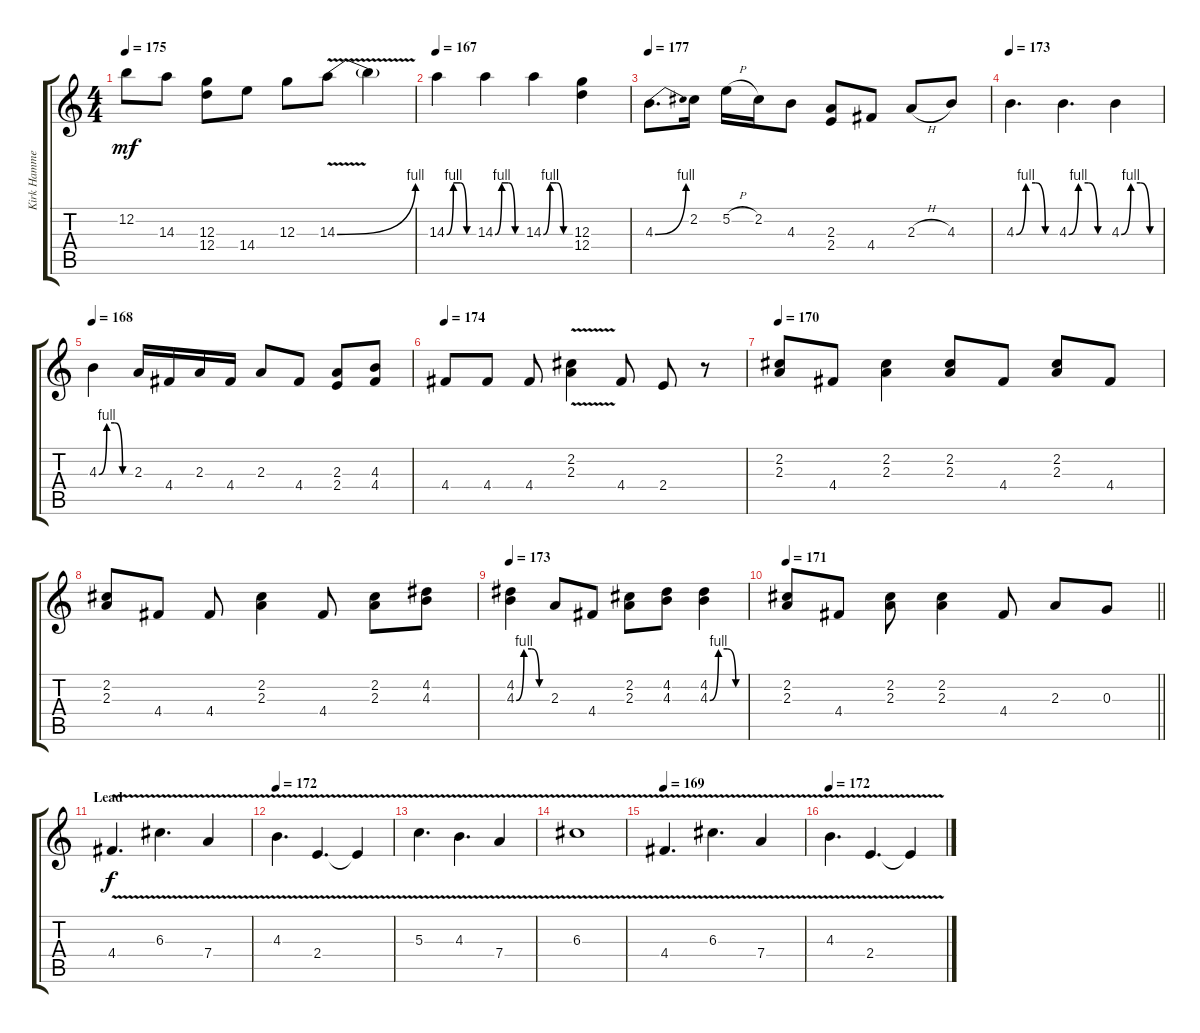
\track ("Kirk Hammett" "Kirk Hamme") {instrument distortionguitar}
\staff {score tabs}
\tuning (E4 B3 G3 D3 A2 E2) {hide}
\ts (4 4)
\tempo 175
\clef g2
\ks c
12.2.8{dy mf} 14.3.8 (12.3 12.4).8 14.4.8 12.3.8 14.3{be (bend 0 0 60 4) v}.8 14.3{t}.4 |
\tempo 167
14.3{be (custom 0 0 15 4 30 4 45 0 60 0)}.4 14.3{be (custom 0 0 15 4 30 4 45 0 60 0)}.4 14.3{be (custom 0 0 15 4 30 4 45 0 60 0)}.4 (12.3 12.4).4 |
\tempo 177
4.3{be (bend 0 0 60 4)}.8{d} 2.2.16 5.2{h}.16 2.2.16 4.3.8 (2.3 2.4).8 4.4.8 2.3{h}.8 4.3.8 |
\tempo 173
4.3{be (custom 0 0 15 4 30 4 45 0 60 0)}.4{d} 4.3{be (custom 0 0 15 4 30 4 45 0 60 0)}.4{d} 4.3{be (custom 0 0 15 4 30 4 45 0 60 0)}.4 |
\tempo 168
4.3{be (custom 0 0 15 4 30 4 45 0 60 0)}.4 2.3.16 4.4.16 2.3.16 4.4.16 2.3.8 4.4.8 (2.3 2.4).8 (4.3 4.4).8 |
\tempo 174
4.4.8 4.4.8 4.4.8 (2.2{v} 2.3{v}).4 4.4.8 2.4.8 r.8 |
\tempo 170
(2.2 2.3).8 4.4.8 (2.2 2.3).4 (2.2 2.3).8 4.4.8 (2.2 2.3).8 4.4.8 |
(2.2 2.3).8 4.4.8 4.4.8 (2.2 2.3).4 4.4.8 (2.2 2.3).8 (4.2 4.3).8 |
\tempo 173
(4.2 4.3{be (custom 0 0 15 4 30 4 45 0 60 0)}).4 2.3.8 4.4.8 (2.2 2.3).8 (4.2 4.3).8 (4.2 4.3{be (custom 0 0 15 4 30 4 45 0 60 0)}).4 |
\tempo 171
\barLineRight lightlight
(2.2 2.3).8 4.4.8 (2.2 2.3).8 (2.2 2.3).4 4.4.8 2.3.8 0.3.8 |
\section ("" "Lead")
4.4{v}.4{d dy f} 6.3{v}.4{d} 7.4{v}.4 |
\tempo 172
4.3{v}.4{d} 2.4{v}.4{d} 2.4{v t}.4 |
5.3{v}.4{d} 4.3{v}.4{d} 7.4{v}.4 |
6.3{v}.1 |
\tempo 169
4.4{v}.4{d} 6.3{v}.4{d} 7.4{v}.4 |
\tempo 172
4.3{v}.4{d} 2.4{v}.4{d} 2.4{v t}.4
